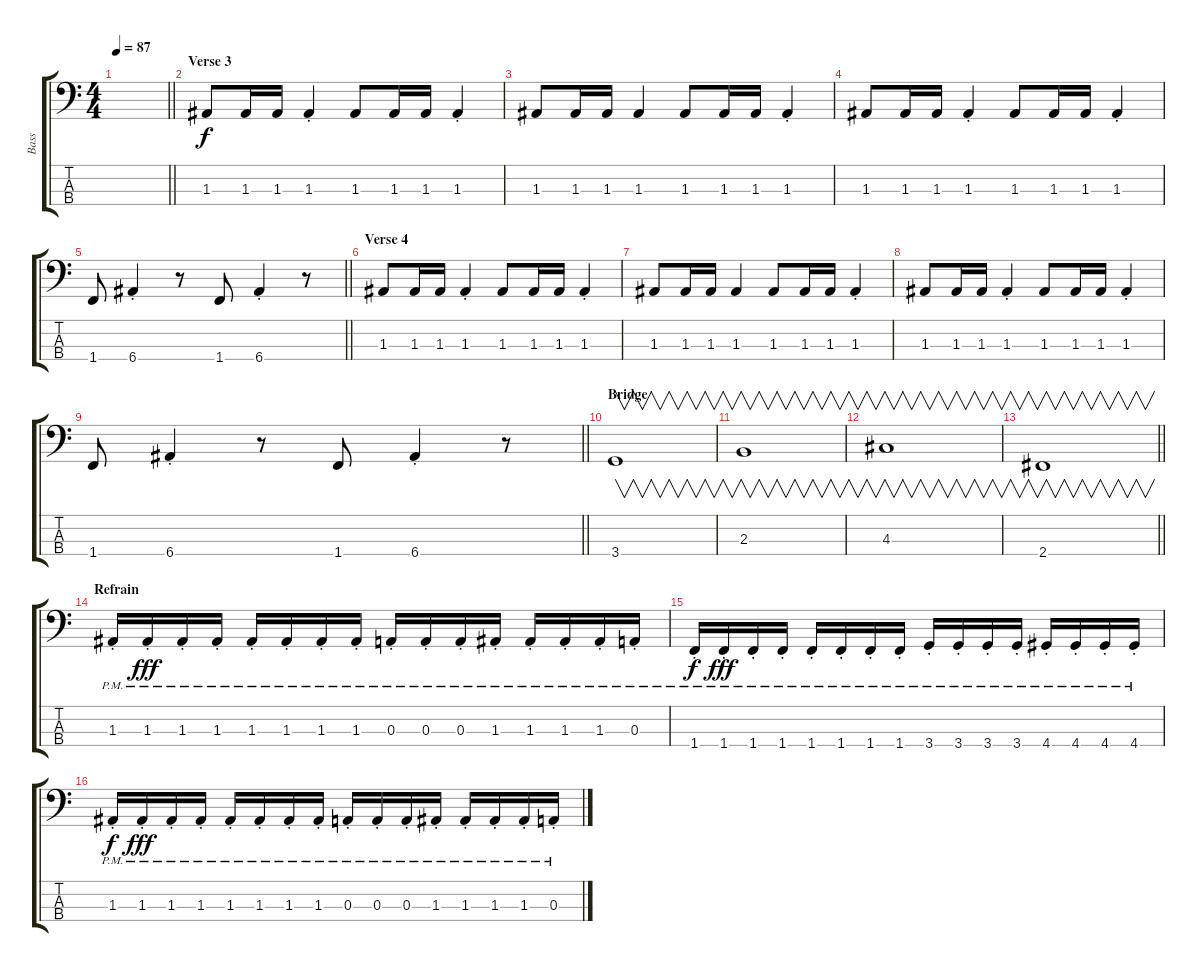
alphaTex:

\track ("Bass" "Bass") {instrument slapbass1}
\staff {score tabs}
\tuning (G2 D2 A1 E1) {hide}
\ts (4 4)
\tempo 87
\clef f4
\barLineRight lightlight
\ks c
|
\section ("" "Verse 3")
1.3.8{dy f} 1.3.16 1.3.16 1.3{st}.4 1.3.8 1.3.16 1.3.16 1.3{st}.4 |
1.3.8 1.3.16 1.3.16 1.3.4 1.3.8 1.3.16 1.3.16 1.3{st}.4 |
1.3.8 1.3.16 1.3.16 1.3{st}.4 1.3.8 1.3.16 1.3.16 1.3{st}.4 |
\barLineRight lightlight
1.4.8 6.4{st}.4 r.8 1.4.8 6.4{st}.4 r.8 |
\section ("" "Verse 4")
1.3.8 1.3.16 1.3.16 1.3{st}.4 1.3.8 1.3.16 1.3.16 1.3{st}.4 |
1.3.8 1.3.16 1.3.16 1.3.4 1.3.8 1.3.16 1.3.16 1.3{st}.4 |
1.3.8 1.3.16 1.3.16 1.3{st}.4 1.3.8 1.3.16 1.3.16 1.3{st}.4 |
\barLineRight lightlight
1.4.8 6.4{st}.4 r.8 1.4.8 6.4{st}.4 r.8 |
\section ("" "Bridge")
3.4.1{v} |
2.3.1{v} |
4.3.1{v} |
\barLineRight lightlight
2.4.1{v} |
\section ("" "Refrain")
1.3{pm st}.16 1.3{pm st}.16{dy fff} 1.3{pm st}.16 1.3{pm st}.16 1.3{pm st}.16 1.3{pm st}.16 1.3{pm st}.16 1.3{pm st}.16 0.3{pm st}.16 0.3{pm st}.16 0.3{pm st}.16 1.3{pm st}.16 1.3{pm st}.16 1.3{pm st}.16 1.3{pm st}.16 0.3{pm st}.16 |
1.4{pm st}.16{dy f} 1.4{pm st}.16{dy fff} 1.4{pm st}.16 1.4{pm st}.16 1.4{pm st}.16 1.4{pm st}.16 1.4{pm st}.16 1.4{pm st}.16 3.4{pm st}.16 3.4{pm st}.16 3.4{pm st}.16 3.4{pm st}.16 4.4{pm st}.16 4.4{pm st}.16 4.4{pm st}.16 4.4{pm st}.16 |
1.3{pm st}.16{dy f} 1.3{pm st}.16{dy fff} 1.3{pm st}.16 1.3{pm st}.16 1.3{pm st}.16 1.3{pm st}.16 1.3{pm st}.16 1.3{pm st}.16 0.3{pm st}.16 0.3{pm st}.16 0.3{pm st}.16 1.3{pm st}.16 1.3{pm st}.16 1.3{pm st}.16 1.3{pm st}.16 0.3{pm st}.16
